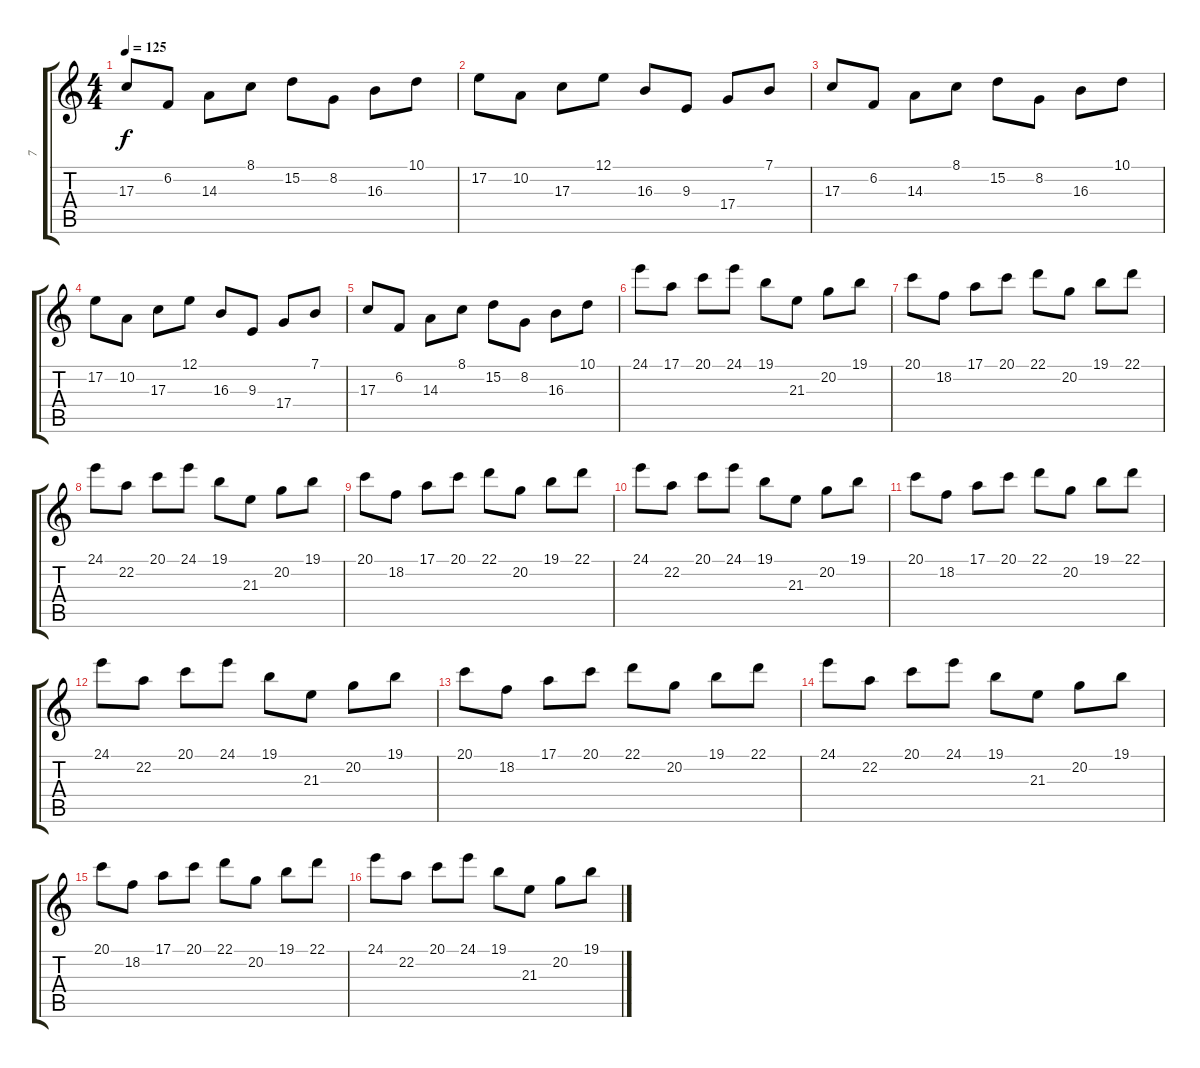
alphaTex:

\track ("7" "7") {instrument vibraphone}
\staff {score tabs}
\tuning (E4 B3 G3 D3 A2 E2) {hide}
\ts (4 4)
\tempo 125
\clef g2
\ks c
17.3.8{dy f} 6.2.8 14.3.8 8.1.8 15.2.8 8.2.8 16.3.8 10.1.8 |
17.2.8 10.2.8 17.3.8 12.1.8 16.3.8 9.3.8 17.4.8 7.1.8 |
17.3.8 6.2.8 14.3.8 8.1.8 15.2.8 8.2.8 16.3.8 10.1.8 |
17.2.8 10.2.8 17.3.8 12.1.8 16.3.8 9.3.8 17.4.8 7.1.8 |
17.3.8 6.2.8 14.3.8 8.1.8 15.2.8 8.2.8 16.3.8 10.1.8 |
24.1.8 17.1.8 20.1.8 24.1.8 19.1.8 21.3.8 20.2.8 19.1.8 |
20.1.8 18.2.8 17.1.8 20.1.8 22.1.8 20.2.8 19.1.8 22.1.8 |
24.1.8 22.2.8 20.1.8 24.1.8 19.1.8 21.3.8 20.2.8 19.1.8 |
20.1.8 18.2.8 17.1.8 20.1.8 22.1.8 20.2.8 19.1.8 22.1.8 |
24.1.8 22.2.8 20.1.8 24.1.8 19.1.8 21.3.8 20.2.8 19.1.8 |
20.1.8 18.2.8 17.1.8 20.1.8 22.1.8 20.2.8 19.1.8 22.1.8 |
24.1.8 22.2.8 20.1.8 24.1.8 19.1.8 21.3.8 20.2.8 19.1.8 |
20.1.8 18.2.8 17.1.8 20.1.8 22.1.8 20.2.8 19.1.8 22.1.8 |
24.1.8 22.2.8 20.1.8 24.1.8 19.1.8 21.3.8 20.2.8 19.1.8 |
20.1.8 18.2.8 17.1.8 20.1.8 22.1.8 20.2.8 19.1.8 22.1.8 |
24.1.8 22.2.8 20.1.8 24.1.8 19.1.8 21.3.8 20.2.8 19.1.8
